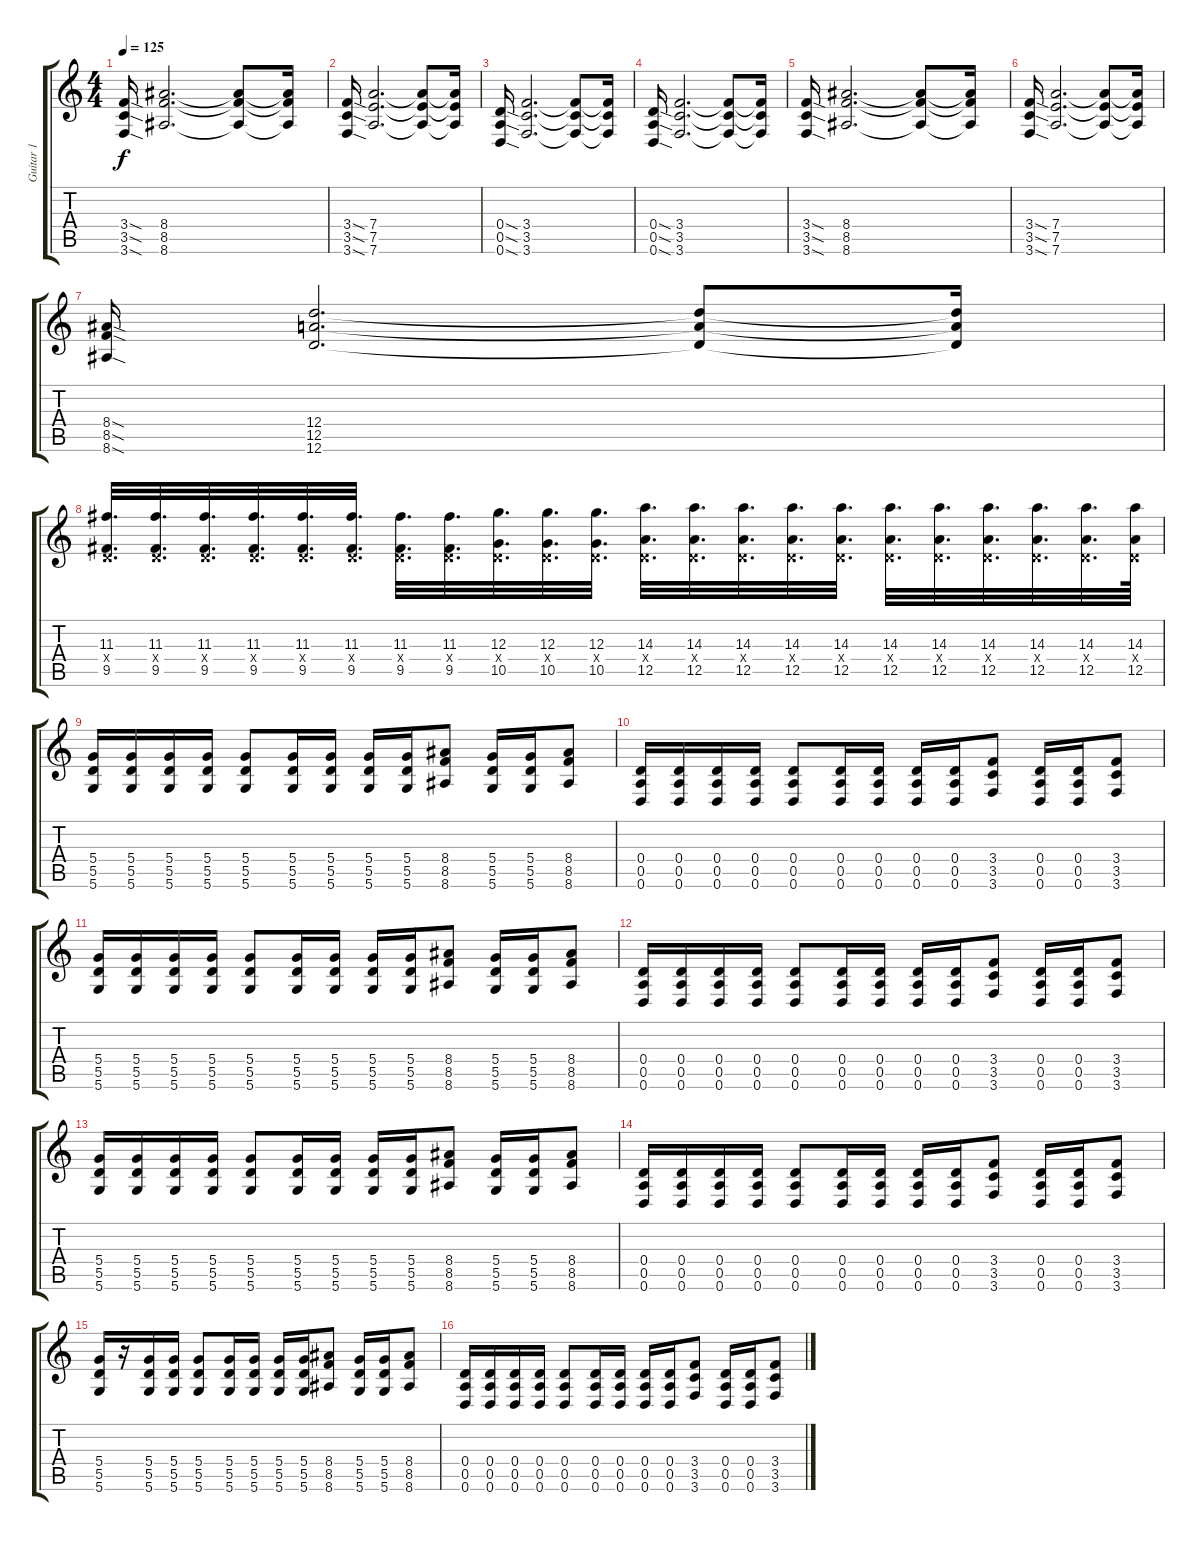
\track ("Guitar 1" "Guitar 1") {instrument distortionguitar}
\staff {score tabs}
\tuning (E4 B3 G3 D3 A2 D2) {hide}
\ts (4 4)
\tempo 125
\clef g2
\ks c
(3.4{sod} 3.5{sod} 3.6{sod}).16{dy f} (8.4 8.5 8.6).2{d} (8.4{t} 8.5{t} 8.6{t}).8 (8.4{t} 8.5{t} 8.6{t}).16 |
(3.4{sod} 3.5{sod} 3.6{sod}).16 (7.4 7.5 7.6).2{d} (7.4{t} 7.5{t} 7.6{t}).8 (7.4{t} 7.5{t} 7.6{t}).16 |
(0.4{sod} 0.5{sod} 0.6{sod}).16 (3.4 3.5 3.6).2{d} (3.4{t} 3.5{t} 3.6{t}).8 (3.4{t} 3.5{t} 3.6{t}).16 |
(0.4{sod} 0.5{sod} 0.6{sod}).16 (3.4 3.5 3.6).2{d} (3.4{t} 3.5{t} 3.6{t}).8 (3.4{t} 3.5{t} 3.6{t}).16 |
(3.4{sod} 3.5{sod} 3.6{sod}).16 (8.4 8.5 8.6).2{d} (8.4{t} 8.5{t} 8.6{t}).8 (8.4{t} 8.5{t} 8.6{t}).16 |
(3.4{sod} 3.5{sod} 3.6{sod}).16 (7.4 7.5 7.6).2{d} (7.4{t} 7.5{t} 7.6{t}).8 (7.4{t} 7.5{t} 7.6{t}).16 |
(8.4{sod} 8.5{sod} 8.6{sod}).16 (12.4 12.5 12.6).2{d} (12.4{t} 12.5{t} 12.6{t}).8 (12.4{t} 12.5{t} 12.6{t}).16 |
(11.3 0.4{x} 9.5).32{d} (11.3 0.4{x} 9.5).32{d} (11.3 0.4{x} 9.5).32{d} (11.3 0.4{x} 9.5).32{d} (11.3 0.4{x} 9.5).32{d} (11.3 0.4{x} 9.5).32{d} (11.3 0.4{x} 9.5).32{d} (11.3 0.4{x} 9.5).32{d} (12.3 0.4{x} 10.5).32{d} (12.3 0.4{x} 10.5).32{d} (12.3 0.4{x} 10.5).32{d} (14.3 0.4{x} 12.5).32{d} (14.3 0.4{x} 12.5).32{d} (14.3 0.4{x} 12.5).32{d} (14.3 0.4{x} 12.5).32{d} (14.3 0.4{x} 12.5).32{d} (14.3 0.4{x} 12.5).32{d} (14.3 0.4{x} 12.5).32{d} (14.3 0.4{x} 12.5).32{d} (14.3 0.4{x} 12.5).32{d} (14.3 0.4{x} 12.5).32{d} (14.3 0.4{x} 12.5).64 |
(5.4 5.5 5.6).16 (5.4 5.5 5.6).16 (5.4 5.5 5.6).16 (5.4 5.5 5.6).16 (5.4 5.5 5.6).8 (5.4 5.5 5.6).16 (5.4 5.5 5.6).16 (5.4 5.5 5.6).16 (5.4 5.5 5.6).16 (8.4 8.5 8.6).8 (5.4 5.5 5.6).16 (5.4 5.5 5.6).16 (8.4 8.5 8.6).8 |
(0.4 0.5 0.6).16 (0.4 0.5 0.6).16 (0.4 0.5 0.6).16 (0.4 0.5 0.6).16 (0.4 0.5 0.6).8 (0.4 0.5 0.6).16 (0.4 0.5 0.6).16 (0.4 0.5 0.6).16 (0.4 0.5 0.6).16 (3.4 3.5 3.6).8 (0.4 0.5 0.6).16 (0.4 0.5 0.6).16 (3.4 3.5 3.6).8 |
(5.4 5.5 5.6).16 (5.4 5.5 5.6).16 (5.4 5.5 5.6).16 (5.4 5.5 5.6).16 (5.4 5.5 5.6).8 (5.4 5.5 5.6).16 (5.4 5.5 5.6).16 (5.4 5.5 5.6).16 (5.4 5.5 5.6).16 (8.4 8.5 8.6).8 (5.4 5.5 5.6).16 (5.4 5.5 5.6).16 (8.4 8.5 8.6).8 |
(0.4 0.5 0.6).16 (0.4 0.5 0.6).16 (0.4 0.5 0.6).16 (0.4 0.5 0.6).16 (0.4 0.5 0.6).8 (0.4 0.5 0.6).16 (0.4 0.5 0.6).16 (0.4 0.5 0.6).16 (0.4 0.5 0.6).16 (3.4 3.5 3.6).8 (0.4 0.5 0.6).16 (0.4 0.5 0.6).16 (3.4 3.5 3.6).8 |
(5.4 5.5 5.6).16 (5.4 5.5 5.6).16 (5.4 5.5 5.6).16 (5.4 5.5 5.6).16 (5.4 5.5 5.6).8 (5.4 5.5 5.6).16 (5.4 5.5 5.6).16 (5.4 5.5 5.6).16 (5.4 5.5 5.6).16 (8.4 8.5 8.6).8 (5.4 5.5 5.6).16 (5.4 5.5 5.6).16 (8.4 8.5 8.6).8 |
(0.4 0.5 0.6).16 (0.4 0.5 0.6).16 (0.4 0.5 0.6).16 (0.4 0.5 0.6).16 (0.4 0.5 0.6).8 (0.4 0.5 0.6).16 (0.4 0.5 0.6).16 (0.4 0.5 0.6).16 (0.4 0.5 0.6).16 (3.4 3.5 3.6).8 (0.4 0.5 0.6).16 (0.4 0.5 0.6).16 (3.4 3.5 3.6).8 |
(5.4 5.5 5.6).16 r.16 (5.4 5.5 5.6).16 (5.4 5.5 5.6).16 (5.4 5.5 5.6).8 (5.4 5.5 5.6).16 (5.4 5.5 5.6).16 (5.4 5.5 5.6).16 (5.4 5.5 5.6).16 (8.4 8.5 8.6).8 (5.4 5.5 5.6).16 (5.4 5.5 5.6).16 (8.4 8.5 8.6).8 |
(0.4 0.5 0.6).16 (0.4 0.5 0.6).16 (0.4 0.5 0.6).16 (0.4 0.5 0.6).16 (0.4 0.5 0.6).8 (0.4 0.5 0.6).16 (0.4 0.5 0.6).16 (0.4 0.5 0.6).16 (0.4 0.5 0.6).16 (3.4 3.5 3.6).8 (0.4 0.5 0.6).16 (0.4 0.5 0.6).16 (3.4 3.5 3.6).8
